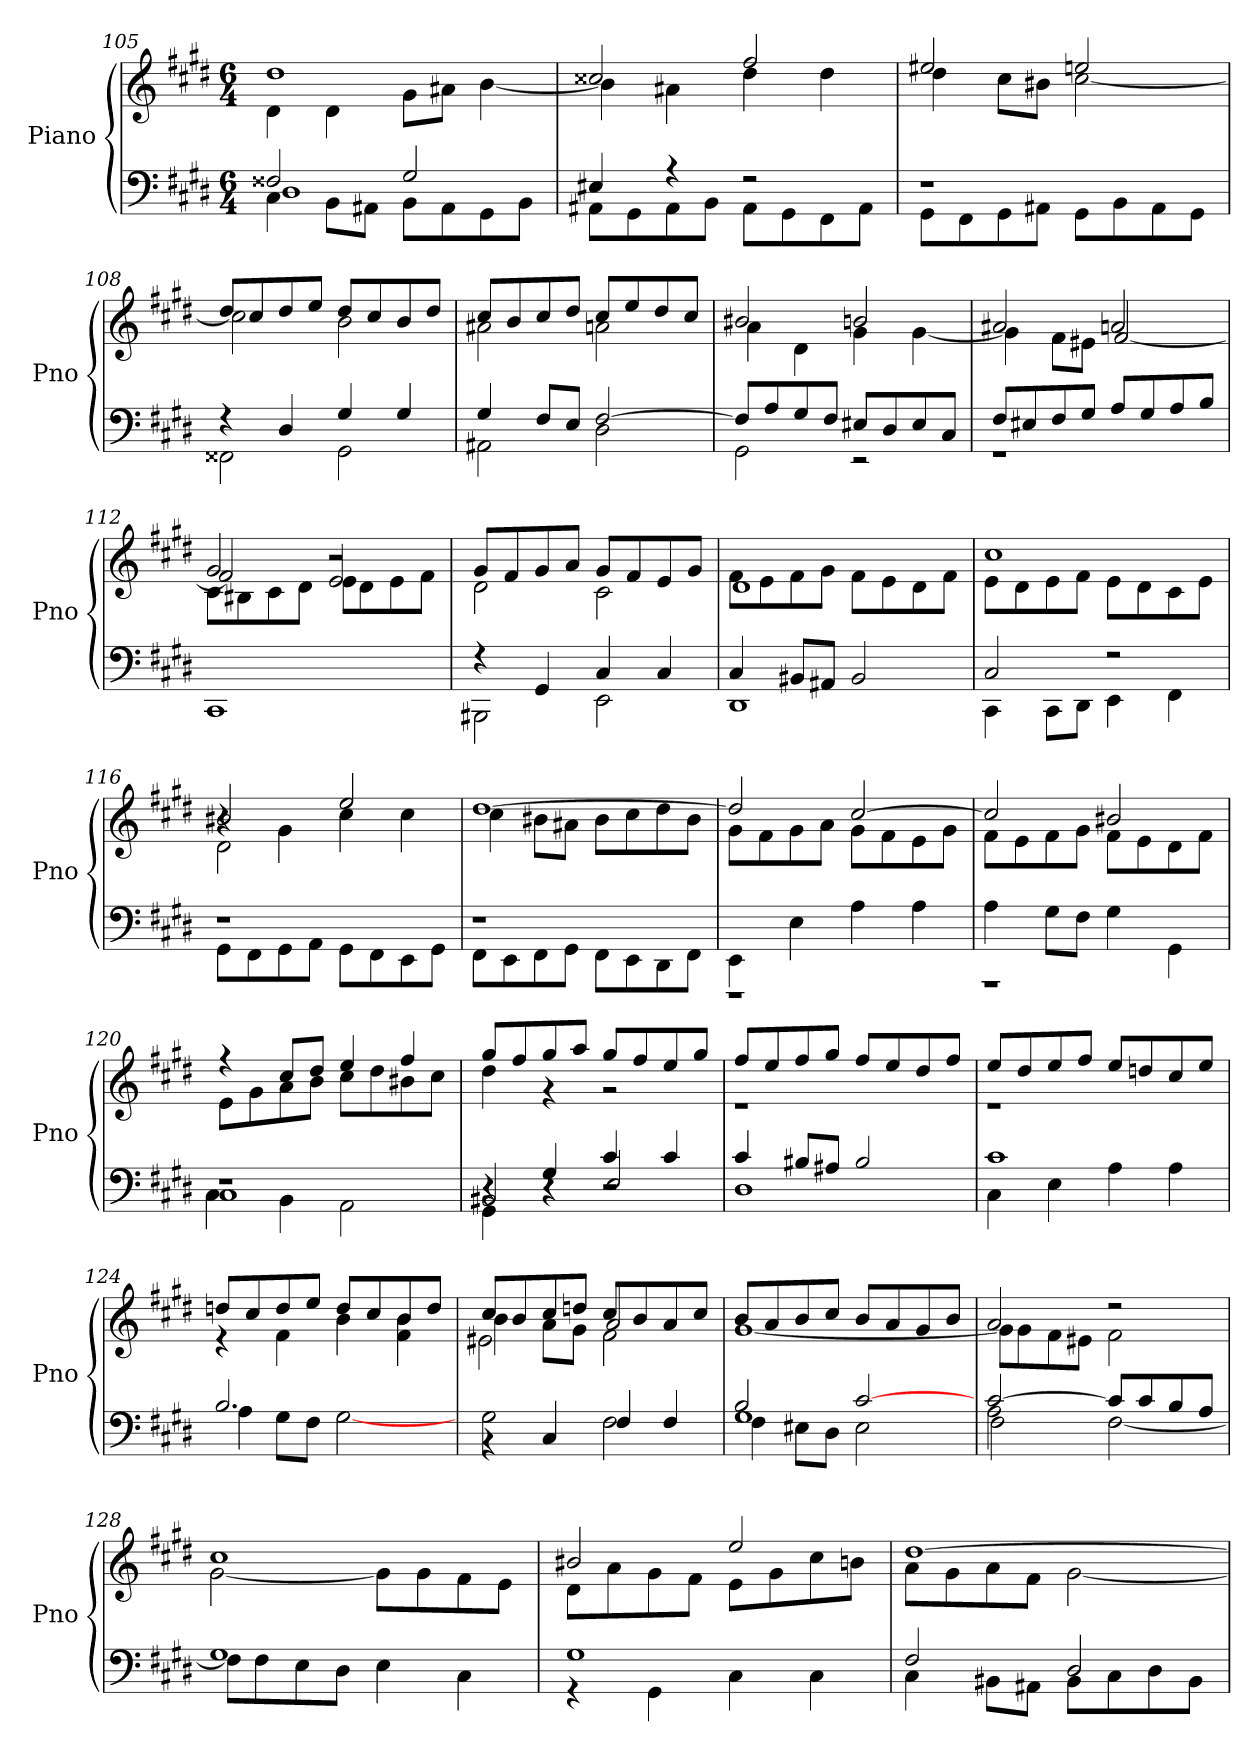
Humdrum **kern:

**kern	**kern
*part1	*part1
*staff2	*staff1
*I"Piano	*
*I'Pno	*
*clefF4	*clefG2
*k[f#c#g#d#]	*k[f#c#g#d#]
*E:	*E:
*M6/4	*M6/4
=105	=105
*^	*^
*	*^	*	*
2F##X/	4C#\	1D#\	1dd#/	4d#\
.	8BB\L	.	.	4d#\
.	8AA#X\J	.	.	.
2G#/	8BB\L	.	.	8g#\L
.	8AA#\	.	.	8a#X\J
.	8GG#\	.	.	[4b\
.	8BB\J	.	.	.
!!LO:LB:g=z
=106	=106	=106	=106	=106
*	*	*	*	*^
4E#X/	8AA#X\L	1ryy	2cc##X/	4b\]	1ryy
.	8GG#\	.	.	.	.
4r	8AA#\	.	.	4a#X\	.
.	8BB\J	.	.	.	.
2r	8AA#\L	.	2ff#/	4dd#\	.
.	8GG#\	.	.	.	.
.	8FF#\	.	.	4dd#\	.
.	8AA#\J	.	.	.	.
=107	=107	=107	=107	=107	=107
1r	8GG#\L	1ryy	2ee#X/	4dd#\	1ryy
.	8FF#\	.	.	.	.
.	8GG#\	.	.	8cc#\L	.
.	8AA#X\J	.	.	8b#X\J	.
.	8GG#\L	.	2een/	[2cc#\	.
.	8BB\	.	.	.	.
.	8AA#\	.	.	.	.
.	8GG#\J	.	.	.	.
=108	=108	=108	=108	=108	=108
4r	2FF##X\	1ryy	8dd#/L	2cc#\]	1ryy
.	.	.	8cc#/	.	.
4D#/	.	.	8dd#/	.	.
.	.	.	8ee/J	.	.
4G#/	2GG#\	.	8dd#/L	2b\	.
.	.	.	8cc#/	.	.
4G#/	.	.	8b/	.	.
.	.	.	8dd#/J	.	.
=109	=109	=109	=109	=109	=109
4G#/	2AA#X\	1ryy	8cc#/L	2a#X\	1ryy
.	.	.	8b/	.	.
8F#/L	.	.	8cc#/	.	.
8E/J	.	.	8dd#/J	.	.
[2F#/	2D#\	.	8cc#/L	2an\	.
.	.	.	8ee/	.	.
.	.	.	8dd#/	.	.
.	.	.	8cc#/J	.	.
*	*v	*v	*	*	*
!!LO:LB:g=z	!!	!!
=110	=110	=110	=110	=110
8F#/L]	2GG#\	2b#X/	4a\	1ryy
8A/	.	.	.	.
8G#/	.	.	4d#	.
8F#/J	.	.	.	.
8E#X/L	2r	2bn/	4g#\	.
8D#/	.	.	.	.
8E#/	.	.	[4g#\	.
8C#/J	.	.	.	.
=111	=111	=111	=111	=111
8F#/L	1r	2a#X/	4g#\]	2ryy
8E#X/	.	.	.	.
8F#/	.	.	8f#L	.
8G#/J	.	.	8e#XJ	.
8A/L	.	2an/	[2f#/	8ryy
8G#/	.	.	.	8ryy
8A/	.	.	.	8ryy
8B/J	.	.	.	8ryy
=112	=112	=112	=112	=112
1ryy	1CC#\	2g#/	2f#/]	8c#\L
.	.	.	.	8B#X\
.	.	.	.	8c#\
.	.	.	.	8d#\J
.	.	2r	2e/	8e\L
.	.	.	.	8d#\
.	.	.	.	8e\
.	.	.	.	8f#\J
=113	=113	=113	=113	=113
4r	2BBB#X\	8g#L	2d#\	1ryy
.	.	8f#/	.	.
4GG#/	.	8g#/	.	.
.	.	8a/J	.	.
4C#/	2EE\	8g#L	2c#\	.
.	.	8f#/	.	.
4C#/	.	8e/	.	.
.	.	8g#/J	.	.
!!LO:LB:g=z	!!	!!
=114	=114	=114	=114	=114
4C#/	1DD#\	8f#\L	1d#\	1ryy
.	.	8e\	.	.
8BB#X/L	.	8f#\	.	.
8AA#X/J	.	8g#\J	.	.
2BB#/	.	8f#\L	.	.
.	.	8e\	.	.
.	.	8d#\	.	.
.	.	8f#\J	.	.
=115	=115	=115	=115	=115
2C#/	4CC#\	8e\L	1cc#\	1ryy
.	.	8d#\	.	.
.	8CC#\L	8e\	.	.
.	8DD#\J	8f#\J	.	.
2r	4EE\	8e\L	.	.
.	.	8d#\	.	.
.	4FF#\	8c#\	.	.
.	.	8e\J	.	.
=116	=116	=116	=116	=116
1r	8GG#L	2d#\	2b#X/	4r
.	8FF#	.	.	.
.	8GG#	.	.	4g#\
.	8AAJ	.	.	.
.	8GG#L	2ryy	2ee/	4cc#\
.	8FF#	.	.	.
.	8EE	.	.	4cc#\
.	8GG#J	.	.	.
=117	=117	=117	=117	=117
1r	8FF#L	[1dd#/	4cc#\	1ryy
.	8EE	.	.	.
.	8FF#	.	8b#X\L	.
.	8GG#J	.	8a#X\J	.
.	8FF#L	.	8b#\L	.
.	8EE	.	8cc#\	.
.	8DD#	.	8dd#\	.
.	8FF#J	.	8b#\J	.
!!LO:LB:g=z
=118	=118	=118	=118	=118
*	*^	*	*	*^
1ryy	4EE	1r	2dd#/]	8g#\L	1ryy	1ryy
.	.	.	.	8f#\	.	.
.	4E	.	.	8g#\	.	.
.	.	.	.	8a\J	.	.
.	4A\	.	[2cc#/	8g#\L	.	.
.	.	.	.	8f#\	.	.
.	4A\	.	.	8e\	.	.
.	.	.	.	8g#\J	.	.
=119	=119	=119	=119	=119	=119	=119
1ryy	4A\	1r	2cc#/]	8f#\L	1ryy	1ryy
.	.	.	.	8e\	.	.
.	8G#\L	.	.	8f#\	.	.
.	8F#\J	.	.	8g#\J	.	.
.	4G#\	.	2b#X/	8f#L	.	.
.	.	.	.	8e\	.	.
.	4GG#\	.	.	8d#\	.	.
.	.	.	.	8f#\J	.	.
=120	=120	=120	=120	=120	=120	=120
1C#/	4C#\	1r	4r	8e\L	1ryy	1ryy
.	.	.	.	8g#\	.	.
.	4BB\	.	8cc#/L	8a\	.	.
.	.	.	8dd#/J	8b\J	.	.
.	2AA\	.	4ee/	8cc#\L	.	.
.	.	.	.	8dd#\	.	.
.	.	.	4ff#/	8b#X\	.	.
.	.	.	.	8cc#\J	.	.
=121	=121	=121	=121	=121	=121	=121
4r	2BB#X/	4GG#\	8gg#L	4dd#\	1ryy	1ryy
.	.	.	8ff#/	.	.	.
4G#/	.	4r	8gg#/	4r	.	.
.	.	.	8aa/J	.	.	.
4c#/	2E/	2r	8gg#L	2r	.	.
.	.	.	8ff#/	.	.	.
4c#/	.	.	8ee/	.	.	.
.	.	.	8gg#/J	.	.	.
!!LO:LB:g=z	!!	!!	!!
=122	=122	=122	=122	=122	=122	=122
4c#/	1D#\	1ryy	8ff#/L	1r	1ryy	1ryy
.	.	.	8ee/	.	.	.
8B#X/L	.	.	8ff#/	.	.	.
8A#X/J	.	.	8gg#/J	.	.	.
2B#/	.	.	8ff#/L	.	.	.
.	.	.	8ee/	.	.	.
.	.	.	8dd#/	.	.	.
.	.	.	8ff#/J	.	.	.
=123	=123	=123	=123	=123	=123	=123
1c#/	4C#\	1ryy	8ee/L	1r	1ryy	1ryy
.	.	.	8dd#/	.	.	.
.	4E\	.	8ee/	.	.	.
.	.	.	8ff#/J	.	.	.
.	4A\	.	8ee/L	.	.	.
.	.	.	8ddn/	.	.	.
.	4A\	.	8cc#/	.	.	.
.	.	.	8ee/J	.	.	.
=124	=124	=124	=124	=124	=124	=124
2.B/	4A\	1ryy	8ddnL	4r	1ryy	1ryy
.	.	.	8cc#/	.	.	.
.	8G#\L	.	8dd/	4f#\	.	.
.	8F#\J	.	8ee/J	.	.	.
.	[2G#\	.	8ddL	4b\	.	.
.	.	.	8cc#/	.	.	.
4ryy	.	.	8b/	4f#\ 4b\	.	.
.	.	.	8dd/J	.	.	.
=125	=125	=125	=125	=125	=125	=125
1ryy	2G#\	4r	8cc#L	4b\	2e#X\	1ryy
.	.	.	8b/	.	.	.
.	.	4C#/	8cc#/	8a\L	.	.
.	.	.	8ddn/J	8g#\J	.	.
.	2F#\	4F#/	8cc#/L	2a/	2f#\	.
.	.	.	8b/	.	.	.
.	.	4F#/	8a/	.	.	.
.	.	.	8cc#/J	.	.	.
!!LO:LB:g=z	!!	!!	!!
=126	=126	=126	=126	=126	=126	=126
2B/	1G#\	4F#\	8bL	[1g#\	1ryy	1ryy
.	.	.	8a	.	.	.
.	.	8E#X\L	8b	.	.	.
.	.	8D#\J	8cc#J	.	.	.
[2c#/	.	2E#\	8bL	.	.	.
.	.	.	8a	.	.	.
.	.	.	8g#	.	.	.
.	.	.	8bJ	.	.	.
=127	=127	=127	=127	=127	=127	=127
[2c#/	2A	2F#\	2a/	8g#L]	1ryy	1ryy
.	.	.	.	8g#	.	.
.	.	.	.	8f#	.	.
.	.	.	.	8e#XJ	.	.
8c#/L]	[2F#\	2ryy	2r	2f#\	.	.
8c#/	.	.	.	.	.	.
8B/	.	.	.	.	.	.
8A/J	.	.	.	.	.	.
=128	=128	=128	=128	=128	=128	=128
1G#/	8F#L]	1ryy	1cc#/	[2g#\	1ryy	1ryy
.	8F#\	.	.	.	.	.
.	8E\	.	.	.	.	.
.	8D#\J	.	.	.	.	.
.	4E\	.	.	8g#L]	.	.
.	.	.	.	8g#	.	.
.	4C#\	.	.	8f#	.	.
.	.	.	.	8eJ	.	.
=129	=129	=129	=129	=129	=129	=129
1G#/	4r	1ryy	2b#X/	8d#L	1ryy	1ryy
.	.	.	.	8a	.	.
.	4GG#\	.	.	8g#	.	.
.	.	.	.	8f#J	.	.
.	4C#\	.	2ee/	8e\L	.	.
.	.	.	.	8g#\	.	.
.	4C#\	.	.	8cc#\	.	.
.	.	.	.	8bn\J	.	.
!!LO:LB:g=z	!!	!!	!!
=130	=130	=130	=130	=130	=130	=130
2F#/	4C#\	1ryy	[1dd#/	8a\L	1ryy	1ryy
.	.	.	.	8g#\	.	.
.	8BB#X\L	.	.	8a\	.	.
.	8AA#X\J	.	.	8f#\J	.	.
2D#/	8BB#\L	.	.	[2g#\	.	.
.	8C#\	.	.	.	.	.
.	8D#\	.	.	.	.	.
.	8BB#\J	.	.	.	.	.
*v	*v	*v	*	*	*	*
*	*v	*v	*v	*v
=	=
*-	*-
